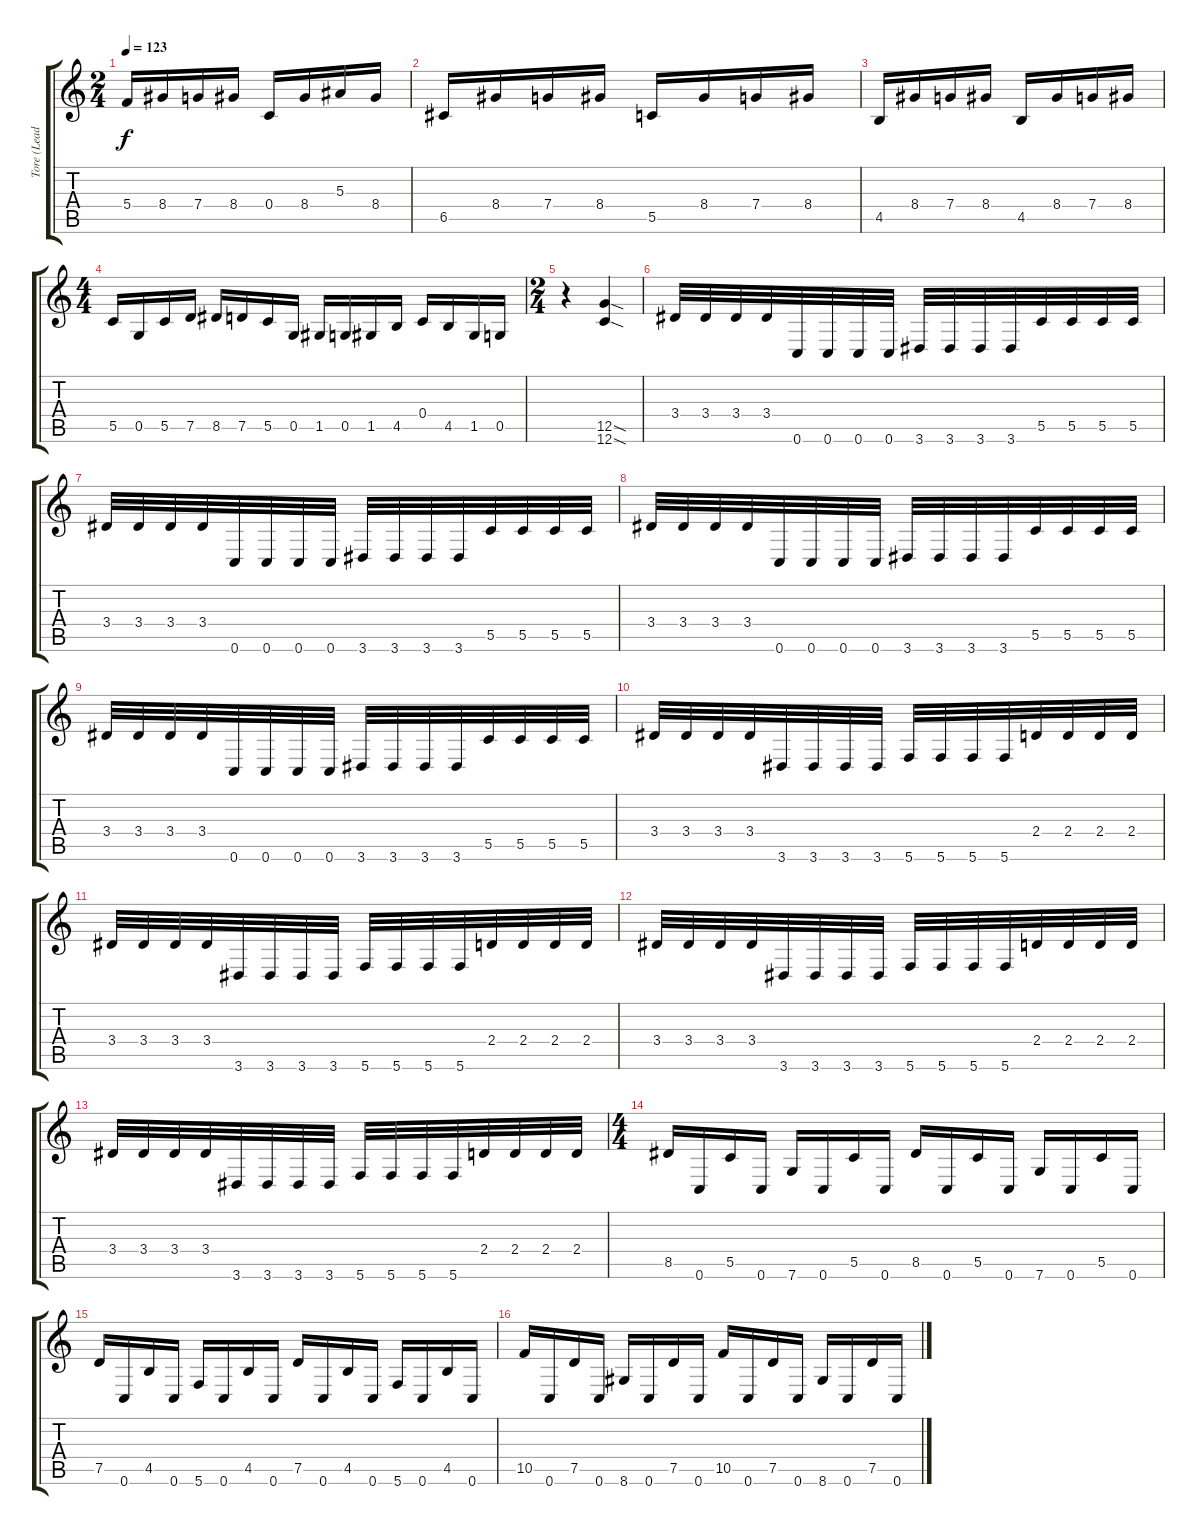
\track ("Tore (Lead Guitar) " "Tore (Lead") {instrument distortionguitar}
\staff {score tabs}
\tuning (D4 A3 F3 C3 G2 C2) {hide}
\ts (2 4)
\tempo 123
\clef g2
\ks c
5.4.16{dy f} 8.4.16 7.4.16 8.4.16 0.4.16 8.4.16 5.3.16 8.4.16 |
6.5.16 8.4.16 7.4.16 8.4.16 5.5.16 8.4.16 7.4.16 8.4.16 |
4.5.16 8.4.16 7.4.16 8.4.16 4.5.16 8.4.16 7.4.16 8.4.16 |
\ts (4 4)
5.5.16 0.5.16 5.5.16 7.5.16 8.5.16 7.5.16 5.5.16 0.5.16 1.5.16 0.5.16 1.5.16 4.5.16 0.4.16 4.5.16 1.5.16 0.5.16 |
\ts (2 4)
r.4 (12.5{sod} 12.6{sod}).4 |
3.4.32 3.4.32 3.4.32 3.4.32 0.6.32 0.6.32 0.6.32 0.6.32 3.6.32 3.6.32 3.6.32 3.6.32 5.5.32 5.5.32 5.5.32 5.5.32 |
3.4.32 3.4.32 3.4.32 3.4.32 0.6.32 0.6.32 0.6.32 0.6.32 3.6.32 3.6.32 3.6.32 3.6.32 5.5.32 5.5.32 5.5.32 5.5.32 |
3.4.32 3.4.32 3.4.32 3.4.32 0.6.32 0.6.32 0.6.32 0.6.32 3.6.32 3.6.32 3.6.32 3.6.32 5.5.32 5.5.32 5.5.32 5.5.32 |
3.4.32 3.4.32 3.4.32 3.4.32 0.6.32 0.6.32 0.6.32 0.6.32 3.6.32 3.6.32 3.6.32 3.6.32 5.5.32 5.5.32 5.5.32 5.5.32 |
3.4.32 3.4.32 3.4.32 3.4.32 3.6.32 3.6.32 3.6.32 3.6.32 5.6.32 5.6.32 5.6.32 5.6.32 2.4.32 2.4.32 2.4.32 2.4.32 |
3.4.32 3.4.32 3.4.32 3.4.32 3.6.32 3.6.32 3.6.32 3.6.32 5.6.32 5.6.32 5.6.32 5.6.32 2.4.32 2.4.32 2.4.32 2.4.32 |
3.4.32 3.4.32 3.4.32 3.4.32 3.6.32 3.6.32 3.6.32 3.6.32 5.6.32 5.6.32 5.6.32 5.6.32 2.4.32 2.4.32 2.4.32 2.4.32 |
3.4.32 3.4.32 3.4.32 3.4.32 3.6.32 3.6.32 3.6.32 3.6.32 5.6.32 5.6.32 5.6.32 5.6.32 2.4.32 2.4.32 2.4.32 2.4.32 |
\ts (4 4)
8.5.16 0.6.16 5.5.16 0.6.16 7.6.16 0.6.16 5.5.16 0.6.16 8.5.16 0.6.16 5.5.16 0.6.16 7.6.16 0.6.16 5.5.16 0.6.16 |
7.5.16 0.6.16 4.5.16 0.6.16 5.6.16 0.6.16 4.5.16 0.6.16 7.5.16 0.6.16 4.5.16 0.6.16 5.6.16 0.6.16 4.5.16 0.6.16 |
10.5.16 0.6.16 7.5.16 0.6.16 8.6.16 0.6.16 7.5.16 0.6.16 10.5.16 0.6.16 7.5.16 0.6.16 8.6.16 0.6.16 7.5.16 0.6.16
